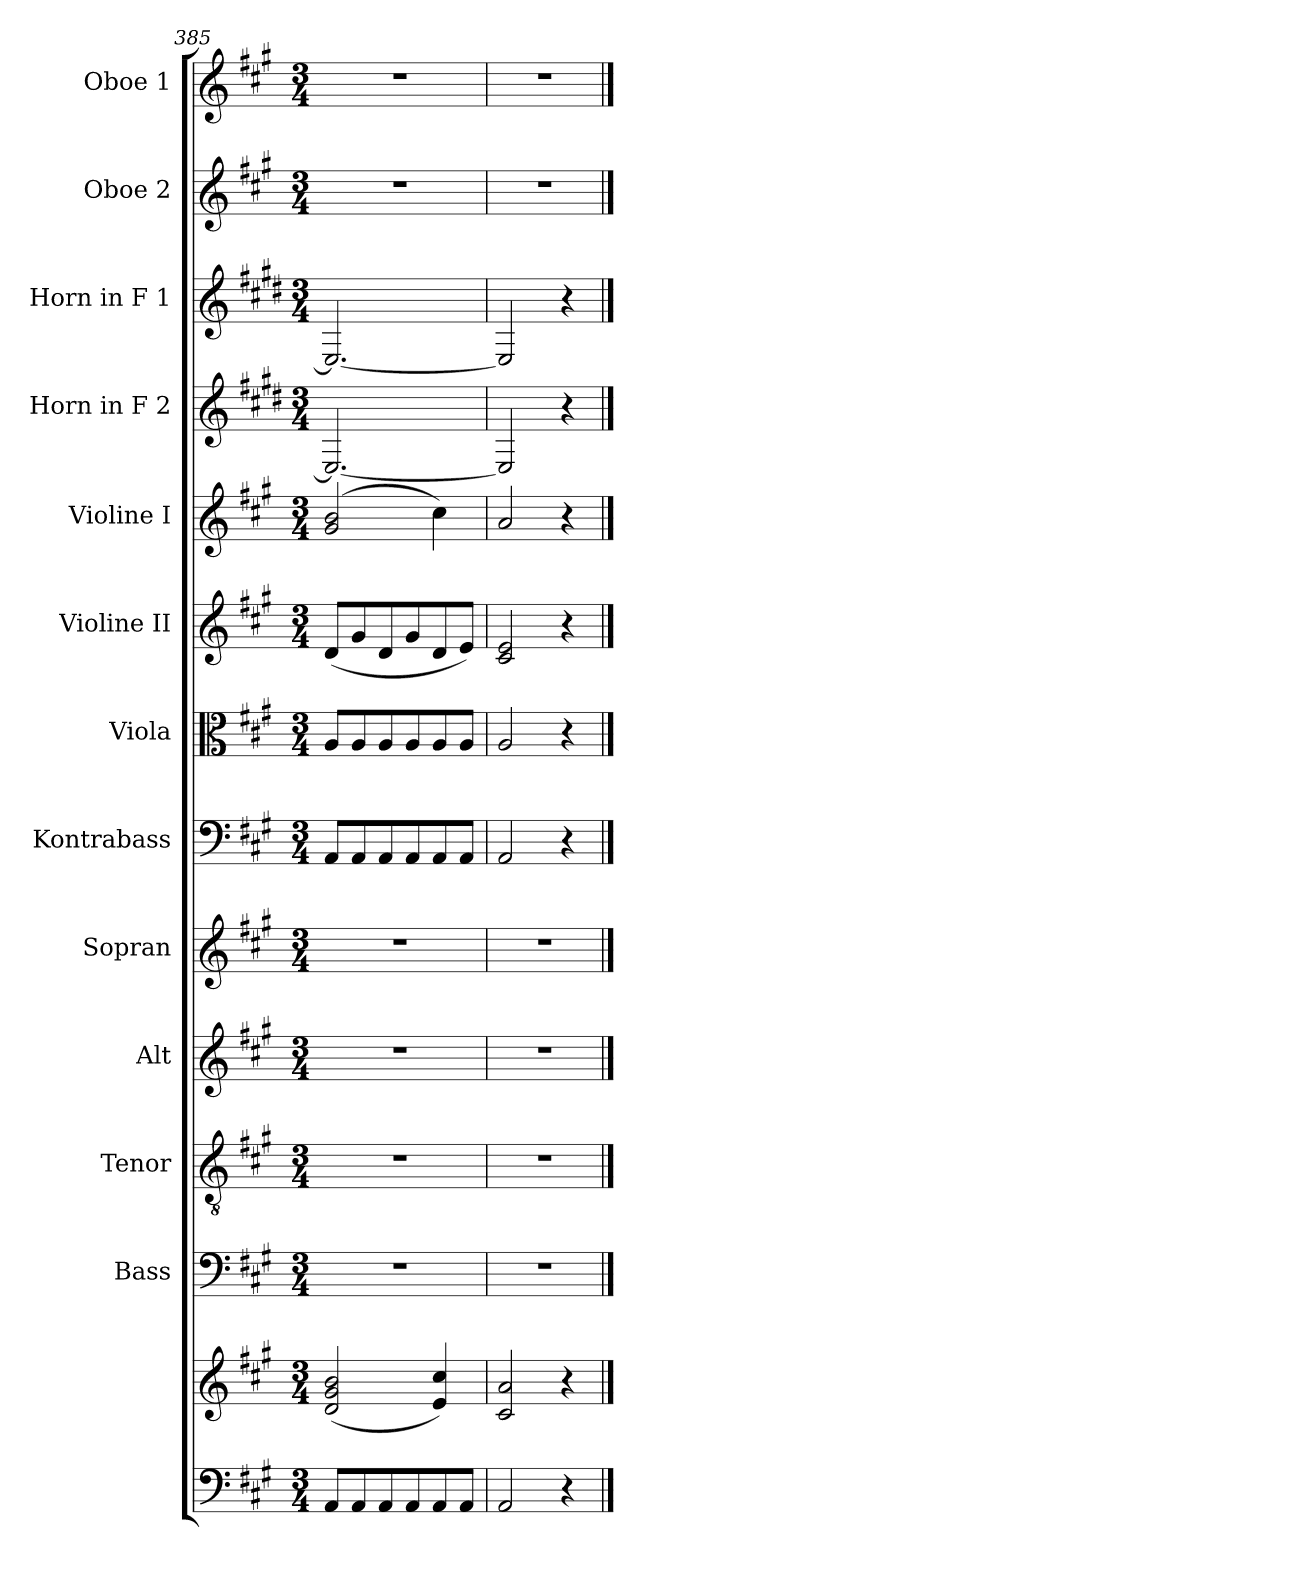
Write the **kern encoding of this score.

**kern	**kern	**kern	**kern	**kern	**kern	**kern	**kern	**kern	**kern	**kern	**kern	**kern	**kern
*part13	*part13	*part12	*part11	*part10	*part9	*part8	*part7	*part6	*part5	*part4	*part3	*part2	*part1
*staff14	*staff13	*staff12	*staff11	*staff10	*staff9	*staff8	*staff7	*staff6	*staff5	*staff4	*staff3	*staff2	*staff1
*	*	*I"Bass	*I"Tenor	*I"Alt	*I"Sopran	*I"Kontrabass	*I"Viola	*I"Violine II	*I"Violine I	*I"Horn in F 2	*I"Horn in F 1	*I"Oboe 2	*I"Oboe 1
*	*	*I'B.	*I'T.	*I'A.	*I'S.	*I'Kb.	*I'Vla.	*I'Vl. II	*I'Vl. I	*	*	*I'Ob.. 2	*I'Ob. 1
*clefF4	*clefG2	*clefF4	*clefGv2	*clefG2	*clefG2	*clefF4	*clefC3	*clefG2	*clefG2	*clefG2	*clefG2	*clefG2	*clefG2
*	*	*	*	*	*	*ITrd7c12	*	*	*	*ITrd4c7	*ITrd4c7	*	*
*k[f#c#g#]	*k[f#c#g#]	*k[f#c#g#]	*k[f#c#g#]	*k[f#c#g#]	*k[f#c#g#]	*k[f#c#g#]	*k[f#c#g#]	*k[f#c#g#]	*k[f#c#g#]	*k[f#c#g#]	*k[f#c#g#]	*k[f#c#g#]	*k[f#c#g#]
*A:	*A:	*A:	*A:	*A:	*A:	*A:	*A:	*A:	*A:	*A:	*A:	*A:	*A:
*M3/4	*M3/4	*M3/4	*M3/4	*M3/4	*M3/4	*M3/4	*M3/4	*M3/4	*M3/4	*M3/4	*M3/4	*M3/4	*M3/4
=385	=385	=385	=385	=385	=385	=385	=385	=385	=385	=385	=385	=385	=385
8AA/L	(<2d/ 2g#/ 2b/	2.r	2.r	2.r	2.r	8AAA/L	8A/L	(<8d/L	(2g#/ 2b/	2.AA/_	2.AA/_	2.r	2.r
8AA/	.	.	.	.	.	8AAA/	8A/	8g#/	.	.	.	.	.
8AA/	.	.	.	.	.	8AAA/	8A/	8d/	.	.	.	.	.
8AA/	.	.	.	.	.	8AAA/	8A/	8g#/	.	.	.	.	.
8AA/	4e/ 4cc#/)	.	.	.	.	8AAA/	8A/	8d/	4cc#\)	.	.	.	.
8AA/J	.	.	.	.	.	8AAA/J	8A/J	8e/J)	.	.	.	.	.
=386	=386	=386	=386	=386	=386	=386	=386	=386	=386	=386	=386	=386	=386
2AA/	2c#/ 2a/	2.r	2.r	2.r	2.r	2AAA/	2A/	2c#/ 2e/	2a/	2AA/]	2AA/]	2.r	2.r
4r	4r	.	.	.	.	4r	4r	4r	4r	4r	4r	.	.
==	==	==	==	==	==	==	==	==	==	==	==	==	==
*-	*-	*-	*-	*-	*-	*-	*-	*-	*-	*-	*-	*-	*-
